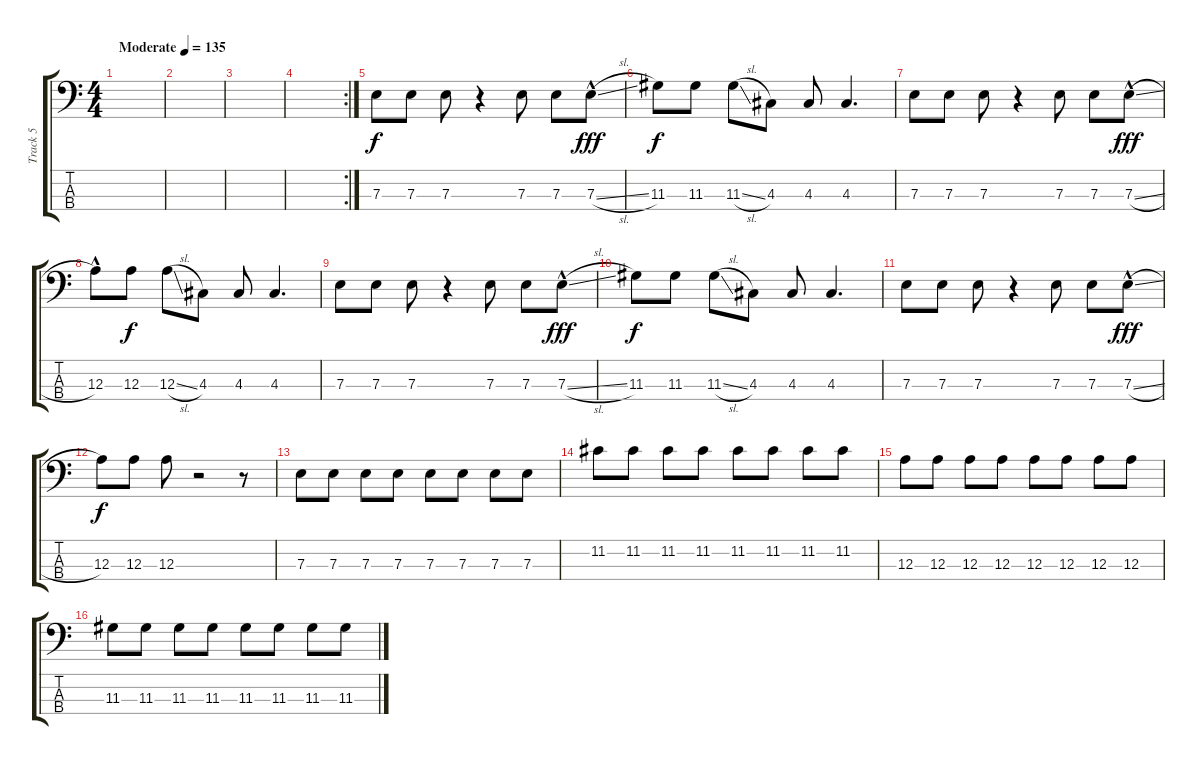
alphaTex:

\track ("Track 5" "Track 5") {instrument electricbassfinger}
\staff {score tabs}
\tuning (G2 D2 A1 E1) {hide}
\ts (4 4)
\tempo (135 "Moderate")
\clef f4
\ks c
|
|
|
\rc 2
|
7.3.8 7.3.8 7.3.8 r.4 7.3.8 7.3.8 7.3{sl hac}.8{dy fff} |
11.3.8{dy f} 11.3.8 11.3{sl}.8 4.3.8 4.3.8 4.3.4{d} |
7.3.8 7.3.8 7.3.8 r.4 7.3.8 7.3.8 7.3{sl hac}.8{dy fff} |
12.3{hac}.8 12.3.8{dy f} 12.3{sl}.8 4.3.8 4.3.8 4.3.4{d} |
7.3.8 7.3.8 7.3.8 r.4 7.3.8 7.3.8 7.3{sl hac}.8{dy fff} |
11.3.8{dy f} 11.3.8 11.3{sl}.8 4.3.8 4.3.8 4.3.4{d} |
7.3.8 7.3.8 7.3.8 r.4 7.3.8 7.3.8 7.3{sl hac}.8{dy fff} |
12.3.8{dy f} 12.3.8 12.3.8 r.2 r.8 |
7.3.8 7.3.8 7.3.8 7.3.8 7.3.8 7.3.8 7.3.8 7.3.8 |
11.2.8 11.2.8 11.2.8 11.2.8 11.2.8 11.2.8 11.2.8 11.2.8 |
12.3.8 12.3.8 12.3.8 12.3.8 12.3.8 12.3.8 12.3.8 12.3.8 |
11.3.8 11.3.8 11.3.8 11.3.8 11.3.8 11.3.8 11.3.8 11.3.8
